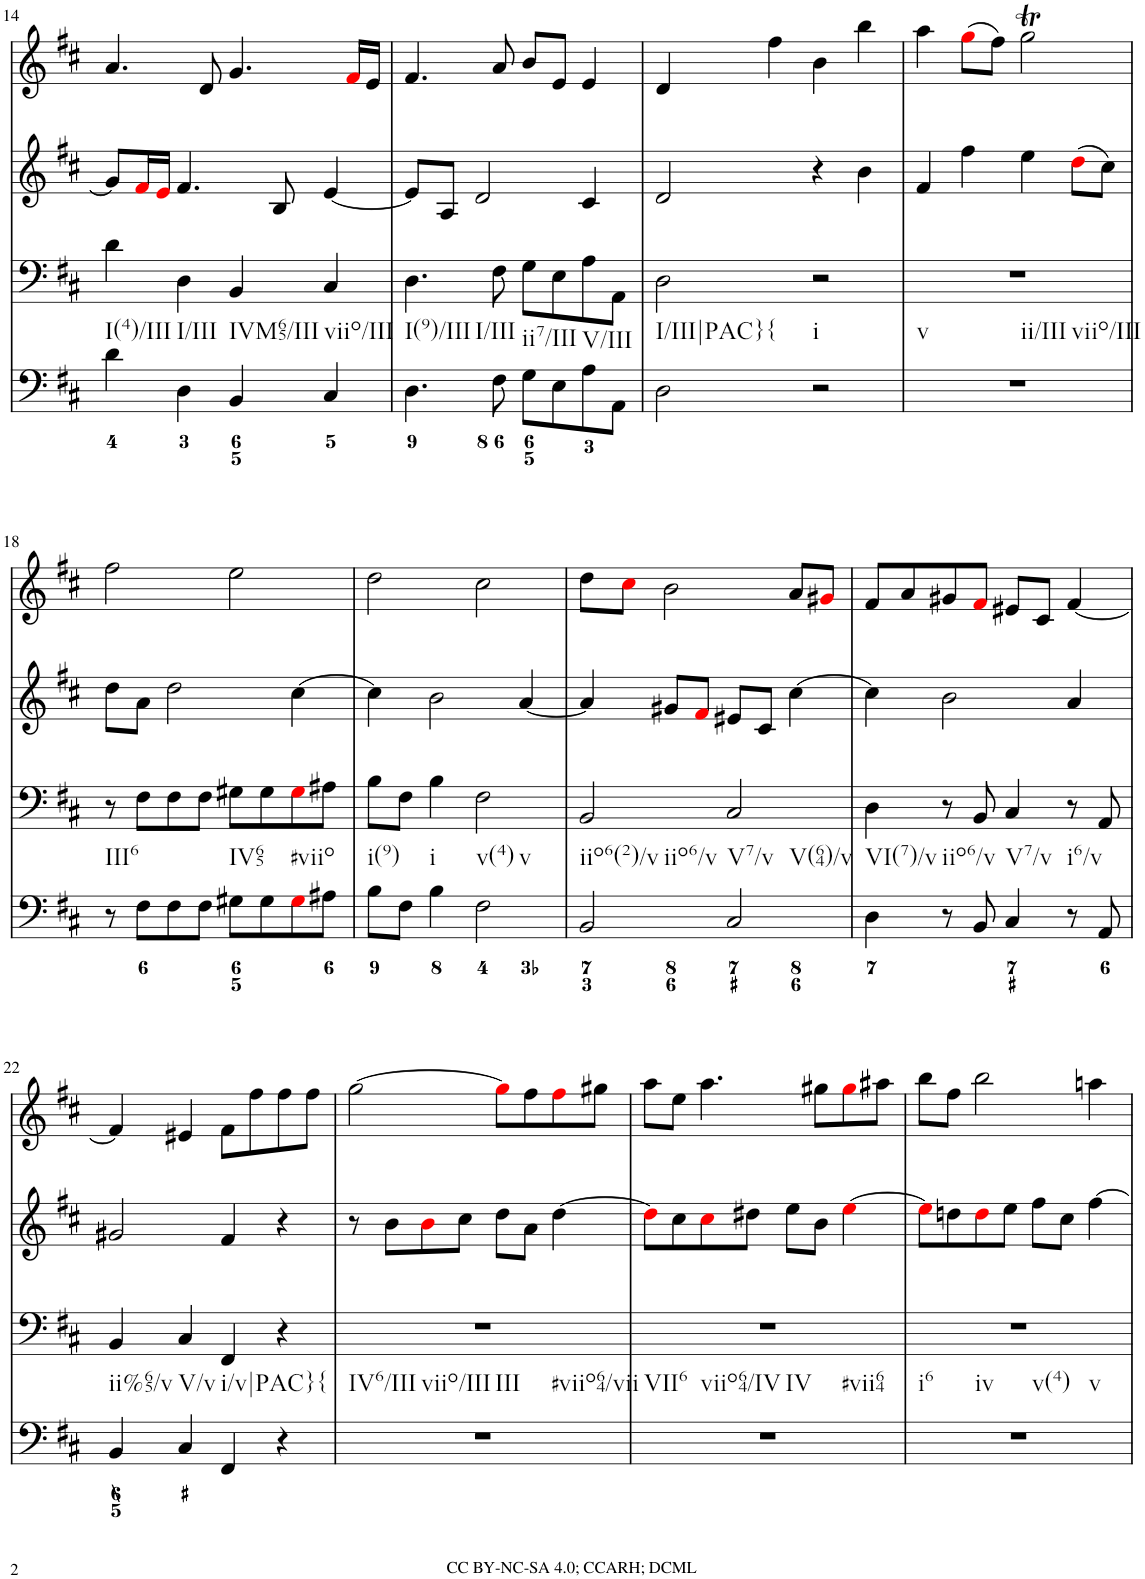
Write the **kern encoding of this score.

**kern	**kern	**kern	**kern
*part4	*part3	*part2	*part1
*staff4	*staff3	*staff2	*staff1
*I"Piano	*I"Piano	*I"Piano	*I"Piano
*I'Pno	*I'Pno	*I'Pno	*I'Pno
!!LO:PB:g=z
*clefF4	*clefF4	*clefG2	*clefG2
*k[f#c#]	*k[f#c#]	*k[f#c#]	*k[f#c#]
*b:	*b:	*b:	*b:
*M4/4	*M4/4	*M4/4	*M4/4
*met(c)	*met(c)	*met(c)	*met(c)
=14	=14	=14	=14
!	!LO:TX:b:t=I(4)/III	!	!
4d\	4d\	8g/L]	4.a/
.	.	16f#i/L	.
.	.	16ei/JJ	.
!	!LO:TX:b:t=I/III	!	!
4D\	4D\	4.f#/	.
.	.	.	8d/
!	!LO:TX:b:t=IVM65/III	!	!
4BB/	4BB/	.	4.g/
.	.	8B/	.
!	!LO:TX:b:t=viio/III	!	!
4C#/	4C#/	[4e/	.
.	.	.	16f#i/LL
.	.	.	16e/JJ
=15	=15	=15	=15
!	!LO:TX:b:t=I(9)/III	!	!
!	!LO:TX:b:t=I/III	!	!
4.D\	4.D\	8e/L]	4.f#/
.	.	8A/J	.
.	.	2d/	.
8F#\	8F#\	.	8a/
!	!LO:TX:b:t=ii7/III	!	!
8G\L	8G\L	.	8b/L
8E\	8E\	.	8e/J
!	!LO:TX:b:t=V/III	!	!
8A\	8A\	4c#/	4e/
8AA\J	8AA\J	.	.
=16	=16	=16	=16
!	!LO:TX:b:t=I/III|PAC}	!	!
!	!LO:TX:b:t={	!	!
2D\	2D\	2d/	4d/
.	.	.	4ff#\
!	!LO:TX:b:t=i	!	!
2r	2r	4r	4b\
.	.	4b\	4bb\
=17	=17	=17	=17
!	!LO:TX:b:t=v	!	!
!	!LO:TX:b:t=ii/III	!	!
!	!LO:TX:b:t=viio/III	!	!
1r	1r	4f#/	4aa\
.	.	4ff#\	(8ggi\L
.	.	.	8ff#\J)
.	.	4ee\	2ggT\
.	.	(8ddi\L	.
.	.	8cc#\J)	.
!!LO:LB:g=z
=18	=18	=18	=18
!	!LO:TX:b:t=III6	!	!
8r	8r	8dd\L	2ff#\
8F#\L	8F#\L	8a\J	.
8F#\	8F#\	2dd\	.
8F#\J	8F#\J	.	.
!	!LO:TX:b:t=IV65	!	!
8G#X\L	8G#X\L	.	2ee\
8G#\	8G#\	.	.
!	!LO:TX:b:t=#viio	!	!
8G#i\	8G#i\	[4cc#\	.
8A#X\J	8A#X\J	.	.
=19	=19	=19	=19
!	!LO:TX:b:t=i(9)	!	!
8B\L	8B\L	4cc#\]	2dd\
8F#\J	8F#\J	.	.
!	!LO:TX:b:t=i	!	!
4B\	4B\	2b\	.
!	!LO:TX:b:t=v(4)	!	!
!	!LO:TX:b:t=v	!	!
2F#\	2F#\	.	2cc#\
.	.	[4a/	.
=20	=20	=20	=20
!	!LO:TX:b:t=iio6(2)/v	!	!
!	!LO:TX:b:t=iio6/v	!	!
2BB/	2BB/	4a/]	8dd\L
.	.	.	8cc#i\J
.	.	8g#X/L	2b\
.	.	8f#i/J	.
!	!LO:TX:b:t=V7/v	!	!
!	!LO:TX:b:t=V(64)/v	!	!
2C#/	2C#/	8e#X/L	.
.	.	8c#/J	.
.	.	[4cc#\	8a/L
.	.	.	8g#Xi/J
=21	=21	=21	=21
!	!LO:TX:b:t=VI(7)/v	!	!
4D\	4D\	4cc#\]	8f#/L
.	.	.	8a/
!	!LO:TX:b:t=iio6/v	!	!
8r	8r	2b\	8g#X/
8BB/	8BB/	.	8f#i/J
!	!LO:TX:b:t=V7/v	!	!
4C#/	4C#/	.	8e#X/L
.	.	.	8c#/J
!	!LO:TX:b:t=i6/v	!	!
8r	8r	4a/	[4f#/
8AA/	8AA/	.	.
!!LO:LB:g=z
=22	=22	=22	=22
!	!LO:TX:b:t=ii%65/v	!	!
4BB/	4BB/	2g#X/	4f#/]
!	!LO:TX:b:t=V/v	!	!
4C#/	4C#/	.	4e#X/
!	!LO:TX:b:t=i/v|PAC}{	!	!
4FF#/	4FF#/	4f#/	8f#\L
.	.	.	8ff#\
4r	4r	4r	8ff#\
.	.	.	8ff#\J
=23	=23	=23	=23
!	!LO:TX:b:t=IV6/III	!	!
!	!LO:TX:b:t=viio/III	!	!
!	!LO:TX:b:t=III	!	!
!	!LO:TX:b:t=#viio64/vii	!	!
1r	1r	8r	[2gg\
.	.	8b\L	.
.	.	8bi\	.
.	.	8cc#\J	.
.	.	8dd\L	8ggi\L]
.	.	8a\J	8ff#\
.	.	[4dd\	8ff#i\
.	.	.	8gg#X\J
=24	=24	=24	=24
!	!LO:TX:b:t=VII6	!	!
!	!LO:TX:b:t=viio64/IV	!	!
!	!LO:TX:b:t=IV	!	!
!	!LO:TX:b:t=#vii64	!	!
1r	1r	8ddi\L]	8aa\L
.	.	8cc#\	8ee\J
.	.	8cc#i\	4.aa\
.	.	8dd#X\J	.
.	.	8ee\L	.
.	.	8b\J	8gg#X\L
.	.	[4eei\	8gg#i\
.	.	.	8aa#X\J
=25	=25	=25	=25
!	!LO:TX:b:t=i6	!	!
!	!LO:TX:b:t=iv	!	!
!	!LO:TX:b:t=v(4)	!	!
!	!LO:TX:b:t=v	!	!
1r	1r	8eei\L]	8bb\L
.	.	8ddn\	8ff#\J
.	.	8ddi\	2bb\
.	.	8ee\J	.
.	.	8ff#\L	.
.	.	8cc#\J	.
.	.	[4ff#\	4aan\
=	=	=	=
*-	*-	*-	*-
